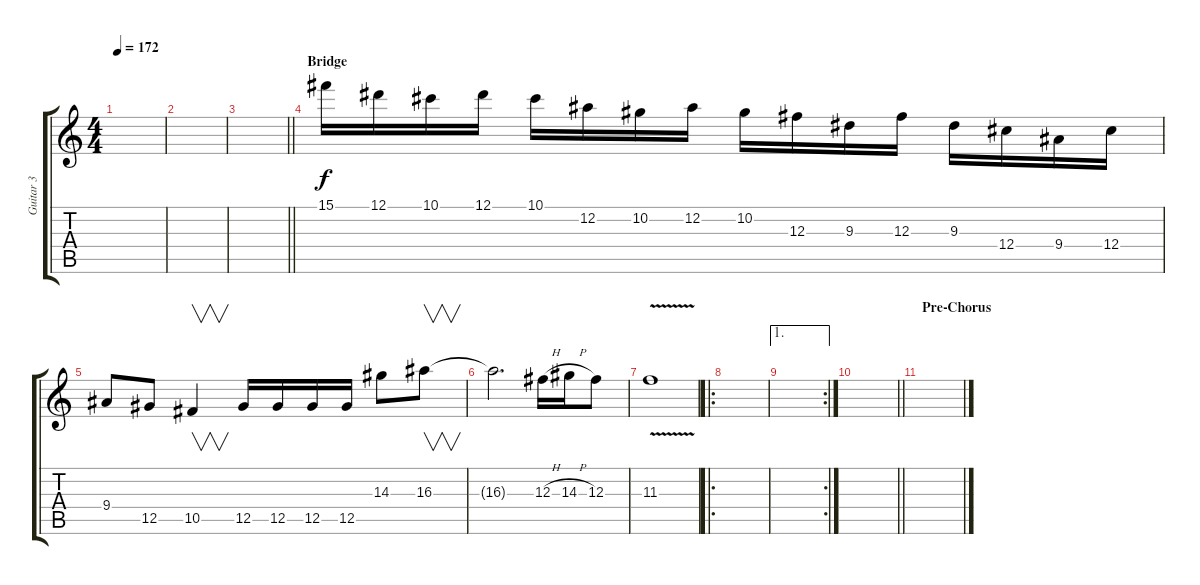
\track ("Guitar 3" "Guitar 3") {instrument overdrivenguitar}
\staff {score tabs}
\tuning (Eb4 Bb3 Gb3 Db3 Ab2 Eb2) {hide}
\ts (4 4)
\tempo 172
\clef g2
\ks c
|
|
\barLineRight lightlight
|
\section ("" "Bridge")
15.1.16 12.1.16 10.1.16 12.1.16 10.1.16 12.2.16 10.2.16 12.2.16 10.2.16 12.3.16 9.3.16 12.3.16 9.3.16 12.4.16 9.4.16 12.4.16 |
9.4.8 12.5.8 10.5.4{v} 12.5.16 12.5.16 12.5.16 12.5.16 14.3.8 16.3.8{v} |
16.3{t}.2{d} 12.3{h}.16 14.3{h}.16 12.3.8 |
11.3{v}.1 |
\ro
|
\ae 1
\rc 2
|
\barLineRight lightlight
|
\section ("" "Pre-Chorus")
